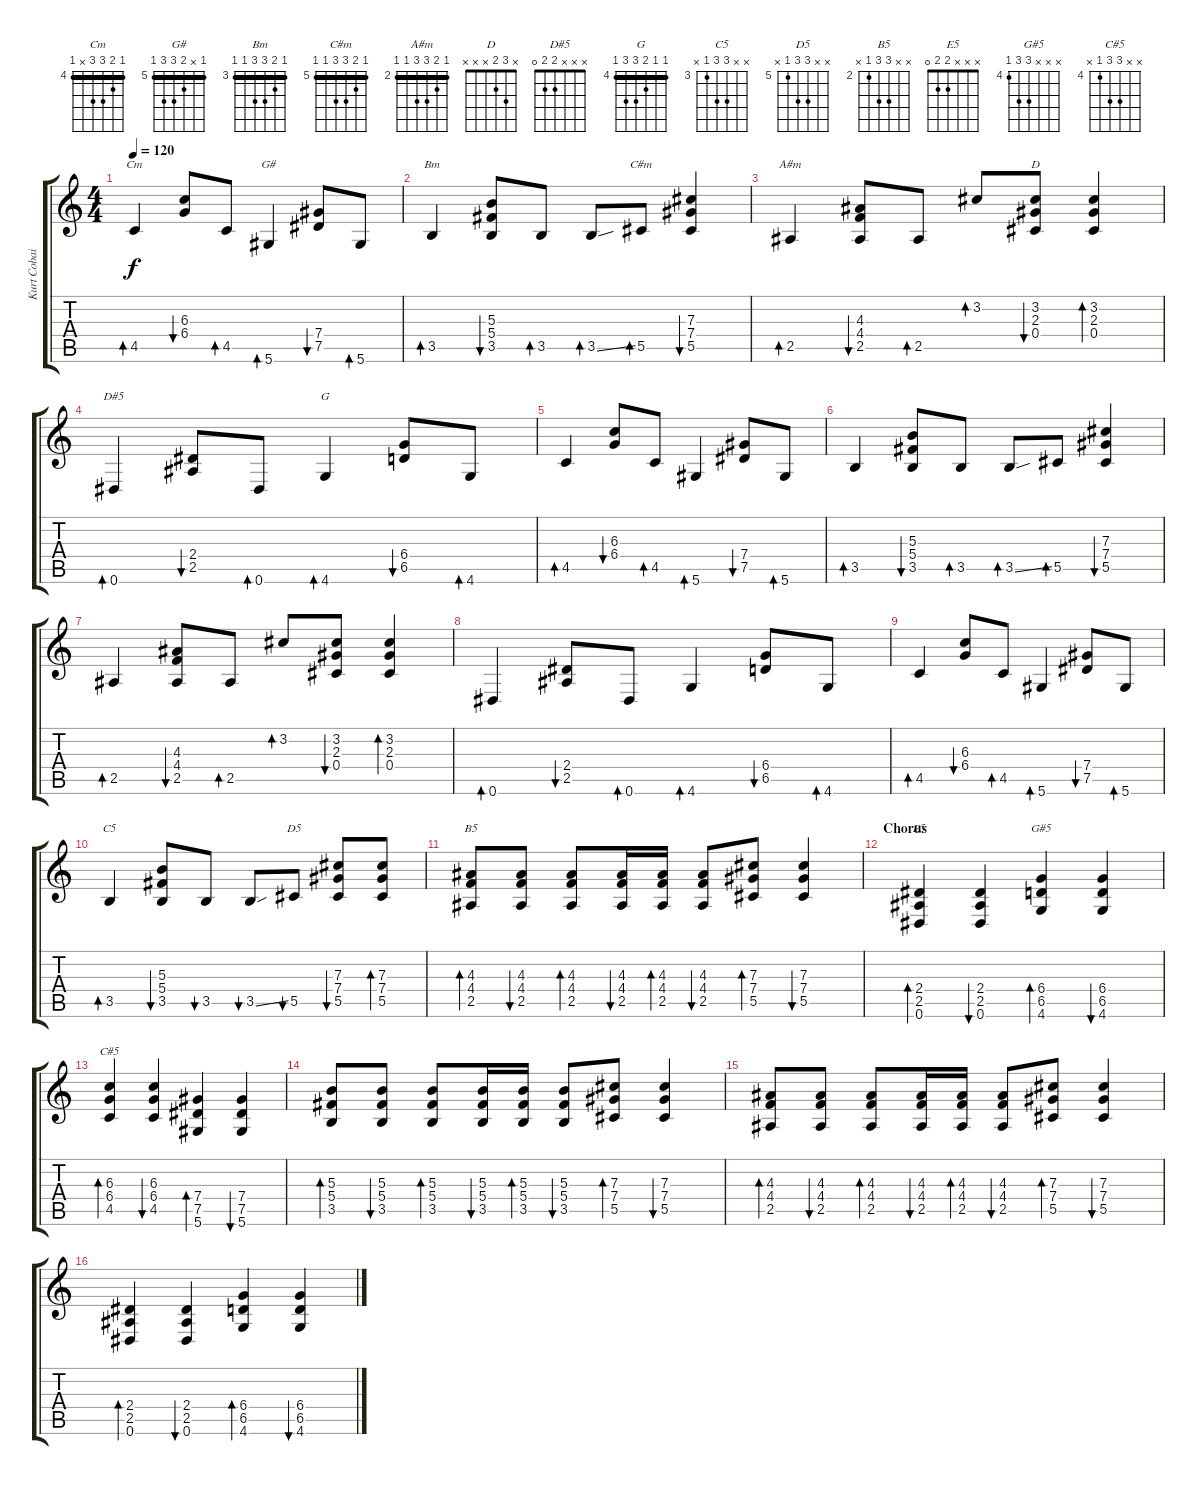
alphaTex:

\track ("Kurt Cobain :Guitare:" "Kurt Cobai") {instrument electricguitarclean}
\staff {score tabs}
\tuning (Eb4 Bb3 Gb3 Db3 Ab2 Eb2) {hide}
\chord ("Cm" 4 5 6 6 x 4) {firstfret 4 barre 4}
\chord ("G#" 5 x 6 7 7 5) {firstfret 5 barre 5}
\chord ("Bm" 3 4 5 5 3 3) {firstfret 3 barre 3}
\chord ("C#m" 5 6 7 7 5 5) {firstfret 5 barre 5}
\chord ("A#m" 2 3 4 4 2 2) {firstfret 2 barre 2}
\chord ("D" x 3 2 x x x)
\chord ("D#5" x x x 2 2 0)
\chord ("G" 4 4 5 6 6 4) {firstfret 4 barre 4}
\chord ("C5" x x 5 5 3 x) {firstfret 3}
\chord ("D5" x x 7 7 5 x) {firstfret 5}
\chord ("B5" x x 4 4 2 x) {firstfret 2}
\chord ("E5" x x x 2 2 0)
\chord ("G#5" x x x 6 6 4) {firstfret 4}
\chord ("C#5" x x 6 6 4 x) {firstfret 4}
\ts (4 4)
\tempo 120
\clef g2
\ks c
4.5.4{bd 60 ch "Cm" dy f} (6.3 6.4).8{bu 60} 4.5.8{bd 60} 5.6.4{bd 60 ch "G#"} (7.4 7.5).8{bu 60} 5.6.8{bd 60} |
3.5.4{bd 60 ch "Bm"} (5.3 5.4 3.5).8{bu 60} 3.5.8{bd 60} 3.5{ss}.8{bd 60} 5.5.8{bd 60 ch "C#m"} (7.3 7.4 5.5).4{bu 60} |
2.5.4{bd 60 ch "A#m"} (4.3 4.4 2.5).8{bu 60} 2.5.8{bd 60} 3.2.8{bd 60} (3.2 2.3 0.4).8{bu 60 ch "D"} (3.2 2.3 0.4).4{bd 60} |
0.6.4{bd 60 ch "D#5"} (2.4 2.5).8{bu 60} 0.6.8{bd 60} 4.6.4{bd 60 ch "G"} (6.4 6.5).8{bu 60} 4.6.8{bd 60} |
4.5.4{bd 60} (6.3 6.4).8{bu 60} 4.5.8{bd 60} 5.6.4{bd 60} (7.4 7.5).8{bu 60} 5.6.8{bd 60} |
3.5.4{bd 60} (5.3 5.4 3.5).8{bu 60} 3.5.8{bd 60} 3.5{ss}.8{bd 60} 5.5.8{bd 60} (7.3 7.4 5.5).4{bu 60} |
2.5.4{bd 60} (4.3 4.4 2.5).8{bu 60} 2.5.8{bd 60} 3.2.8{bd 60} (3.2 2.3 0.4).8{bu 60} (3.2 2.3 0.4).4{bd 60} |
0.6.4{bd 60} (2.4 2.5).8{bu 60} 0.6.8{bd 60} 4.6.4{bd 60} (6.4 6.5).8{bu 60} 4.6.8{bd 60} |
4.5.4{bd 60} (6.3 6.4).8{bu 60} 4.5.8{bd 60} 5.6.4{bd 60} (7.4 7.5).8{bu 60} 5.6.8{bd 60} |
3.5.4{bd 60 ch "C5"} (5.3 5.4 3.5).8{bu 60} 3.5.8{bu 60} 3.5{ss}.8{bu 60} 5.5.8{bu 60 ch "D5"} (7.3 7.4 5.5).8{bu 60} (7.3 7.4 5.5).8{bd 60} |
(4.3 4.4 2.5).8{bd 60 ch "B5"} (4.3 4.4 2.5).8{bu 60} (4.3 4.4 2.5).8{bd 60} (4.3 4.4 2.5).16{bu 60} (4.3 4.4 2.5).16{bd 60} (4.3 4.4 2.5).8{bu 60} (7.3 7.4 5.5).8{bd 60} (7.3 7.4 5.5).4{bu 60} |
\section ("" "Chorus")
(2.4 2.5 0.6).4{bd 60 ch "E5" instrument distortionguitar} (2.4 2.5 0.6).4{bu 60} (6.4 6.5 4.6).4{bd 60 ch "G#5"} (6.4 6.5 4.6).4{bu 60} |
(6.3 6.4 4.5).4{bd 60 ch "C#5"} (6.3 6.4 4.5).4{bu 60} (7.4 7.5 5.6).4{bd 60} (7.4 7.5 5.6).4{bu 60} |
(5.3 5.4 3.5).8{bd 60} (5.3 5.4 3.5).8{bu 60} (5.3 5.4 3.5).8{bd 60} (5.3 5.4 3.5).16{bu 60} (5.3 5.4 3.5).16{bd 60} (5.3 5.4 3.5).8{bu 60} (7.3 7.4 5.5).8{bd 60} (7.3 7.4 5.5).4{bu 60} |
(4.3 4.4 2.5).8{bd 60} (4.3 4.4 2.5).8{bu 60} (4.3 4.4 2.5).8{bd 60} (4.3 4.4 2.5).16{bu 60} (4.3 4.4 2.5).16{bd 60} (4.3 4.4 2.5).8{bu 60} (7.3 7.4 5.5).8{bd 60} (7.3 7.4 5.5).4{bu 60} |
(2.4 2.5 0.6).4{bd 60 instrument distortionguitar} (2.4 2.5 0.6).4{bu 60} (6.4 6.5 4.6).4{bd 60} (6.4 6.5 4.6).4{bu 60}
